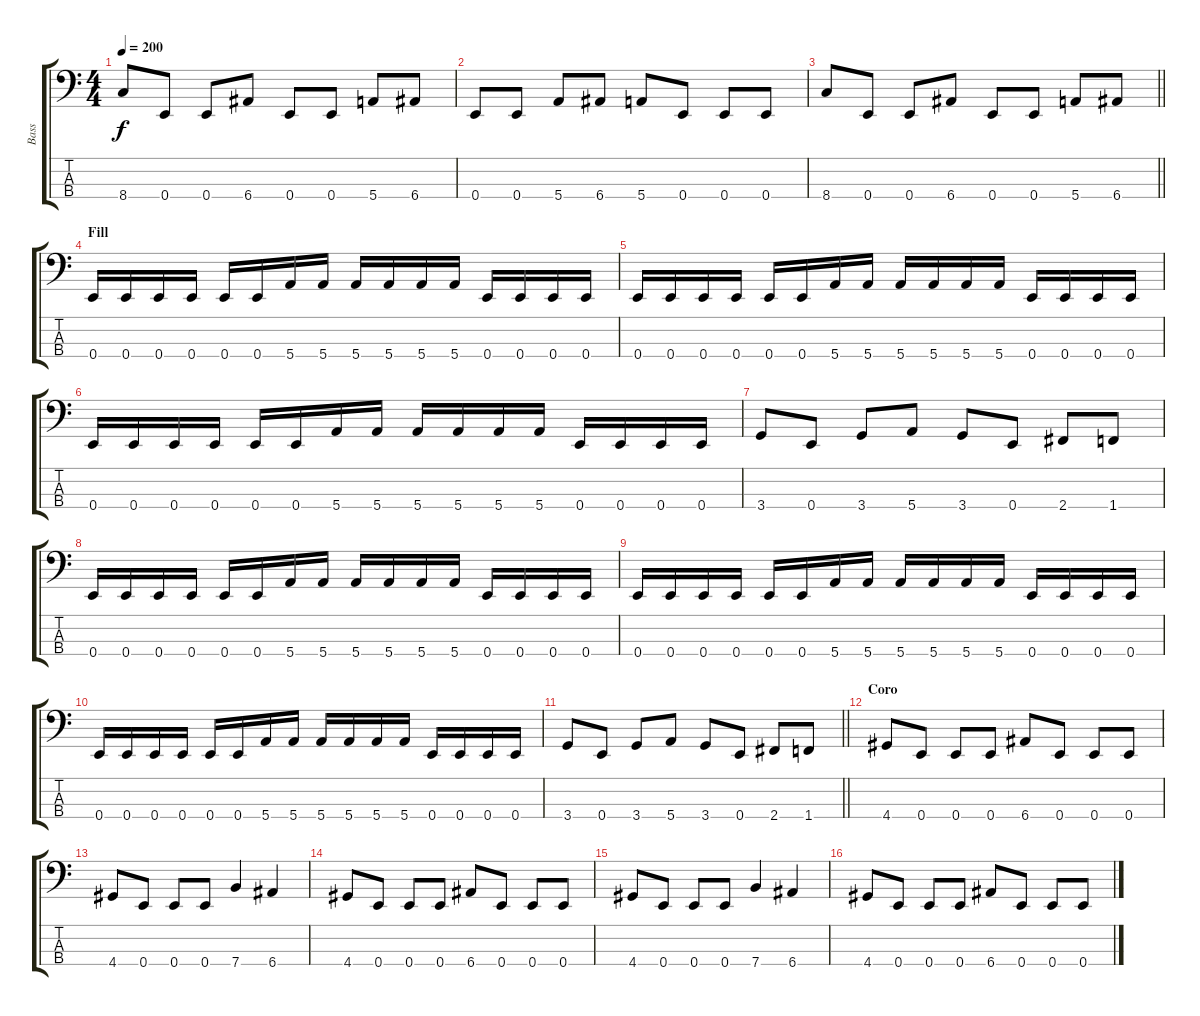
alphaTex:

\track ("Bass" "Bass") {instrument electricbassfinger}
\staff {score tabs}
\tuning (G2 D2 A1 E1) {hide}
\ts (4 4)
\tempo 200
\clef f4
\ks c
8.4.8{dy f} 0.4.8 0.4.8 6.4.8 0.4.8 0.4.8 5.4.8 6.4.8 |
0.4.8 0.4.8 5.4.8 6.4.8 5.4.8 0.4.8 0.4.8 0.4.8 |
\barLineRight lightlight
8.4.8 0.4.8 0.4.8 6.4.8 0.4.8 0.4.8 5.4.8 6.4.8 |
\section ("" "Fill")
0.4.16 0.4.16 0.4.16 0.4.16 0.4.16 0.4.16 5.4.16 5.4.16 5.4.16 5.4.16 5.4.16 5.4.16 0.4.16 0.4.16 0.4.16 0.4.16 |
0.4.16 0.4.16 0.4.16 0.4.16 0.4.16 0.4.16 5.4.16 5.4.16 5.4.16 5.4.16 5.4.16 5.4.16 0.4.16 0.4.16 0.4.16 0.4.16 |
0.4.16 0.4.16 0.4.16 0.4.16 0.4.16 0.4.16 5.4.16 5.4.16 5.4.16 5.4.16 5.4.16 5.4.16 0.4.16 0.4.16 0.4.16 0.4.16 |
3.4.8 0.4.8 3.4.8 5.4.8 3.4.8 0.4.8 2.4.8 1.4.8 |
0.4.16 0.4.16 0.4.16 0.4.16 0.4.16 0.4.16 5.4.16 5.4.16 5.4.16 5.4.16 5.4.16 5.4.16 0.4.16 0.4.16 0.4.16 0.4.16 |
0.4.16 0.4.16 0.4.16 0.4.16 0.4.16 0.4.16 5.4.16 5.4.16 5.4.16 5.4.16 5.4.16 5.4.16 0.4.16 0.4.16 0.4.16 0.4.16 |
0.4.16 0.4.16 0.4.16 0.4.16 0.4.16 0.4.16 5.4.16 5.4.16 5.4.16 5.4.16 5.4.16 5.4.16 0.4.16 0.4.16 0.4.16 0.4.16 |
\barLineRight lightlight
3.4.8 0.4.8 3.4.8 5.4.8 3.4.8 0.4.8 2.4.8 1.4.8 |
\section ("" "Coro")
4.4.8 0.4.8 0.4.8 0.4.8 6.4.8 0.4.8 0.4.8 0.4.8 |
4.4.8 0.4.8 0.4.8 0.4.8 7.4.4 6.4.4 |
4.4.8 0.4.8 0.4.8 0.4.8 6.4.8 0.4.8 0.4.8 0.4.8 |
4.4.8 0.4.8 0.4.8 0.4.8 7.4.4 6.4.4 |
4.4.8 0.4.8 0.4.8 0.4.8 6.4.8 0.4.8 0.4.8 0.4.8
